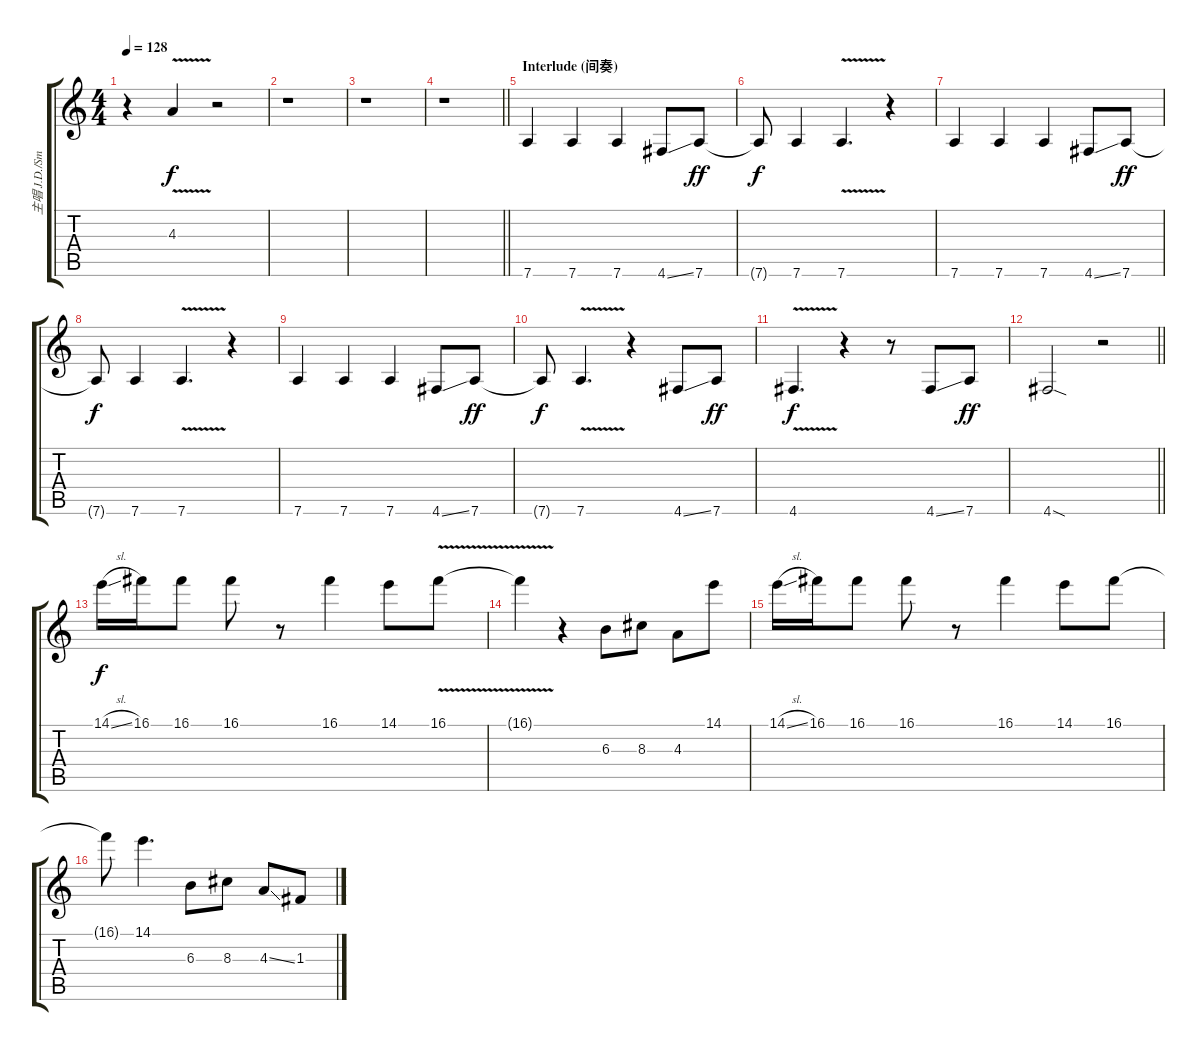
\track ("主唱 J.D./Smith" "主唱 J.D./Sm") {instrument distortionguitar}
\staff {score tabs}
\tuning (D4 A3 F3 C3 G2 D2) {hide}
\ts (4 4)
\tempo 128
\clef g2
\ks c
r.4{dy f} 4.3{v}.4 r.2 |
r.1 |
r.1 |
\barLineRight lightlight
r.1 |
\section ("" "Interlude (间奏)")
7.6.4 7.6.4 7.6.4 4.6{ss}.8 7.6.8{dy ff} |
7.6{t}.8{dy f} 7.6.4 7.6{v}.4{d} r.4 |
7.6.4 7.6.4 7.6.4 4.6{ss}.8 7.6.8{dy ff} |
7.6{t}.8{dy f} 7.6.4 7.6{v}.4{d} r.4 |
7.6.4 7.6.4 7.6.4 4.6{ss}.8 7.6.8{dy ff} |
7.6{t}.8{dy f} 7.6{v}.4{d} r.4 4.6{ss}.8 7.6.8{dy ff} |
4.6{v}.4{d dy f} r.4 r.8 4.6{ss}.8 7.6.8{dy ff} |
\barLineRight lightlight
4.6{sod}.2 r.2 |
14.1{sl}.16{dy f} 16.1.16 16.1.8 16.1.8 r.8 16.1.4 14.1.8 16.1{v}.8 |
16.1{t}.4 r.4 6.3.8 8.3.8 4.3.8 14.1.8 |
14.1{sl}.16 16.1.16 16.1.8 16.1.8 r.8 16.1.4 14.1.8 16.1.8 |
16.1{t}.8 14.1.4{d} 6.3.8 8.3.8 4.3{ss}.8 1.3.8
